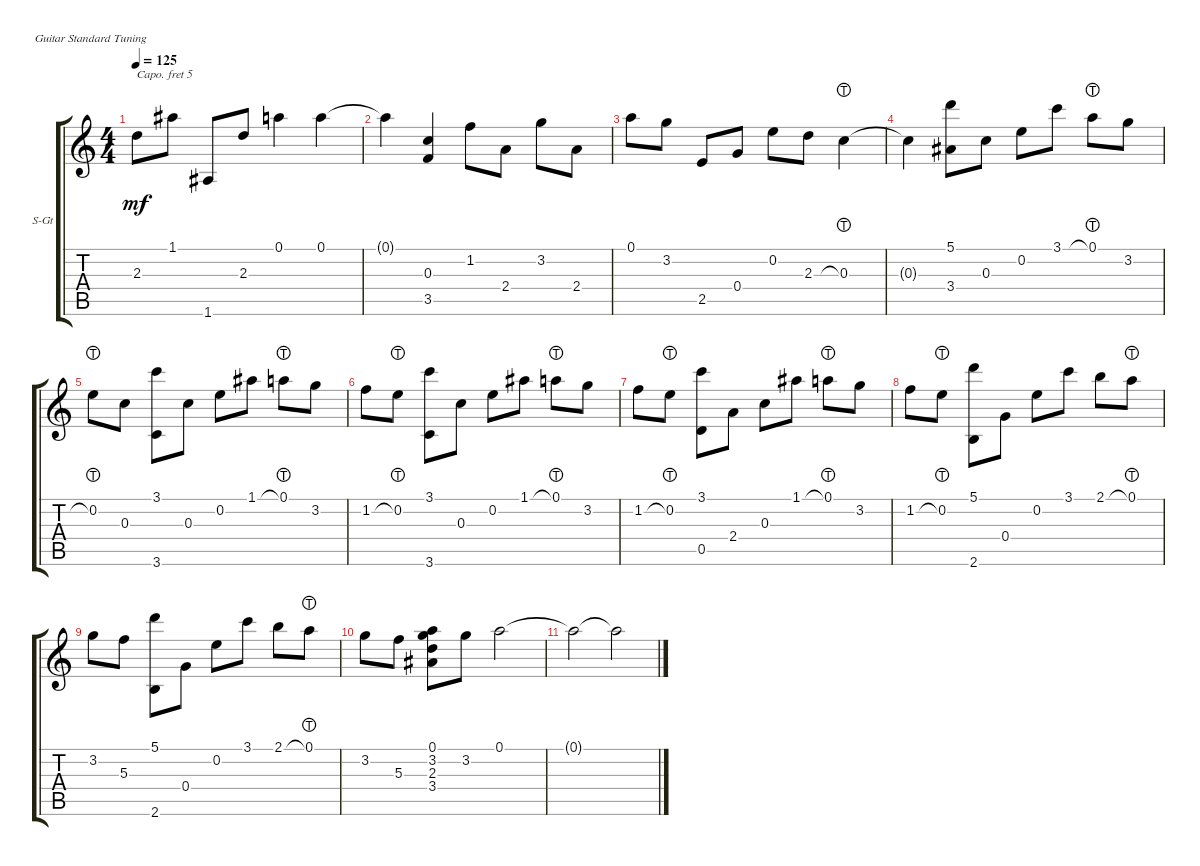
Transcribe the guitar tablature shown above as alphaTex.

\defaultSystemsLayout 4
\bracketExtendMode groupsimilarinstruments
\firstSystemTrackNameOrientation horizontal
\otherSystemsTrackNameOrientation horizontal
\track ("Steel Guitar" "S-Gt") {instrument acousticguitarsteel}
\staff {score tabs}
\capo 5
\tuning (E4 B3 G3 D3 A2 E2)
\ts (4 4)
\tempo 125
\clef g2
\ks c
2.3.8{dy mf} 1.1.8 1.6.8 2.3.8 0.1.4 0.1.4 |
0.1{t}.4 (0.3 3.5).4 1.2.8 2.4.8 3.2.8 2.4.8 |
0.1.8 3.2.8 2.5.8 0.4.8 0.2.8 2.3.8 0.3{lht}.4 |
0.3{t}.4 (5.1 3.4).8 0.3.8 0.2.8 3.1.8 0.1{lht}.8 3.2.8 |
0.2{lht}.8 0.3.8 (3.1 3.6).8 0.3.8 0.2.8 1.1.8 0.1{lht}.8 3.2.8 |
1.2.8 0.2{lht}.8 (3.1 3.6).8 0.3.8 0.2.8 1.1.8 0.1{lht}.8 3.2.8 |
1.2.8 0.2{lht}.8 (3.1 0.5).8 2.4.8 0.3.8 1.1.8 0.1{lht}.8 3.2.8 |
1.2.8 0.2{lht}.8 (5.1 2.6).8 0.4.8 0.2.8 3.1.8 2.1.8 0.1{lht}.8 |
3.2.8 5.3.8 (5.1 2.6).8 0.4.8 0.2.8 3.1.8 2.1.8 0.1{lht}.8 |
3.2.8 5.3.8 (3.4 2.3 3.2 0.1).8 3.2.8 0.1.2 |
0.1{t}.2 0.1{t}.2
